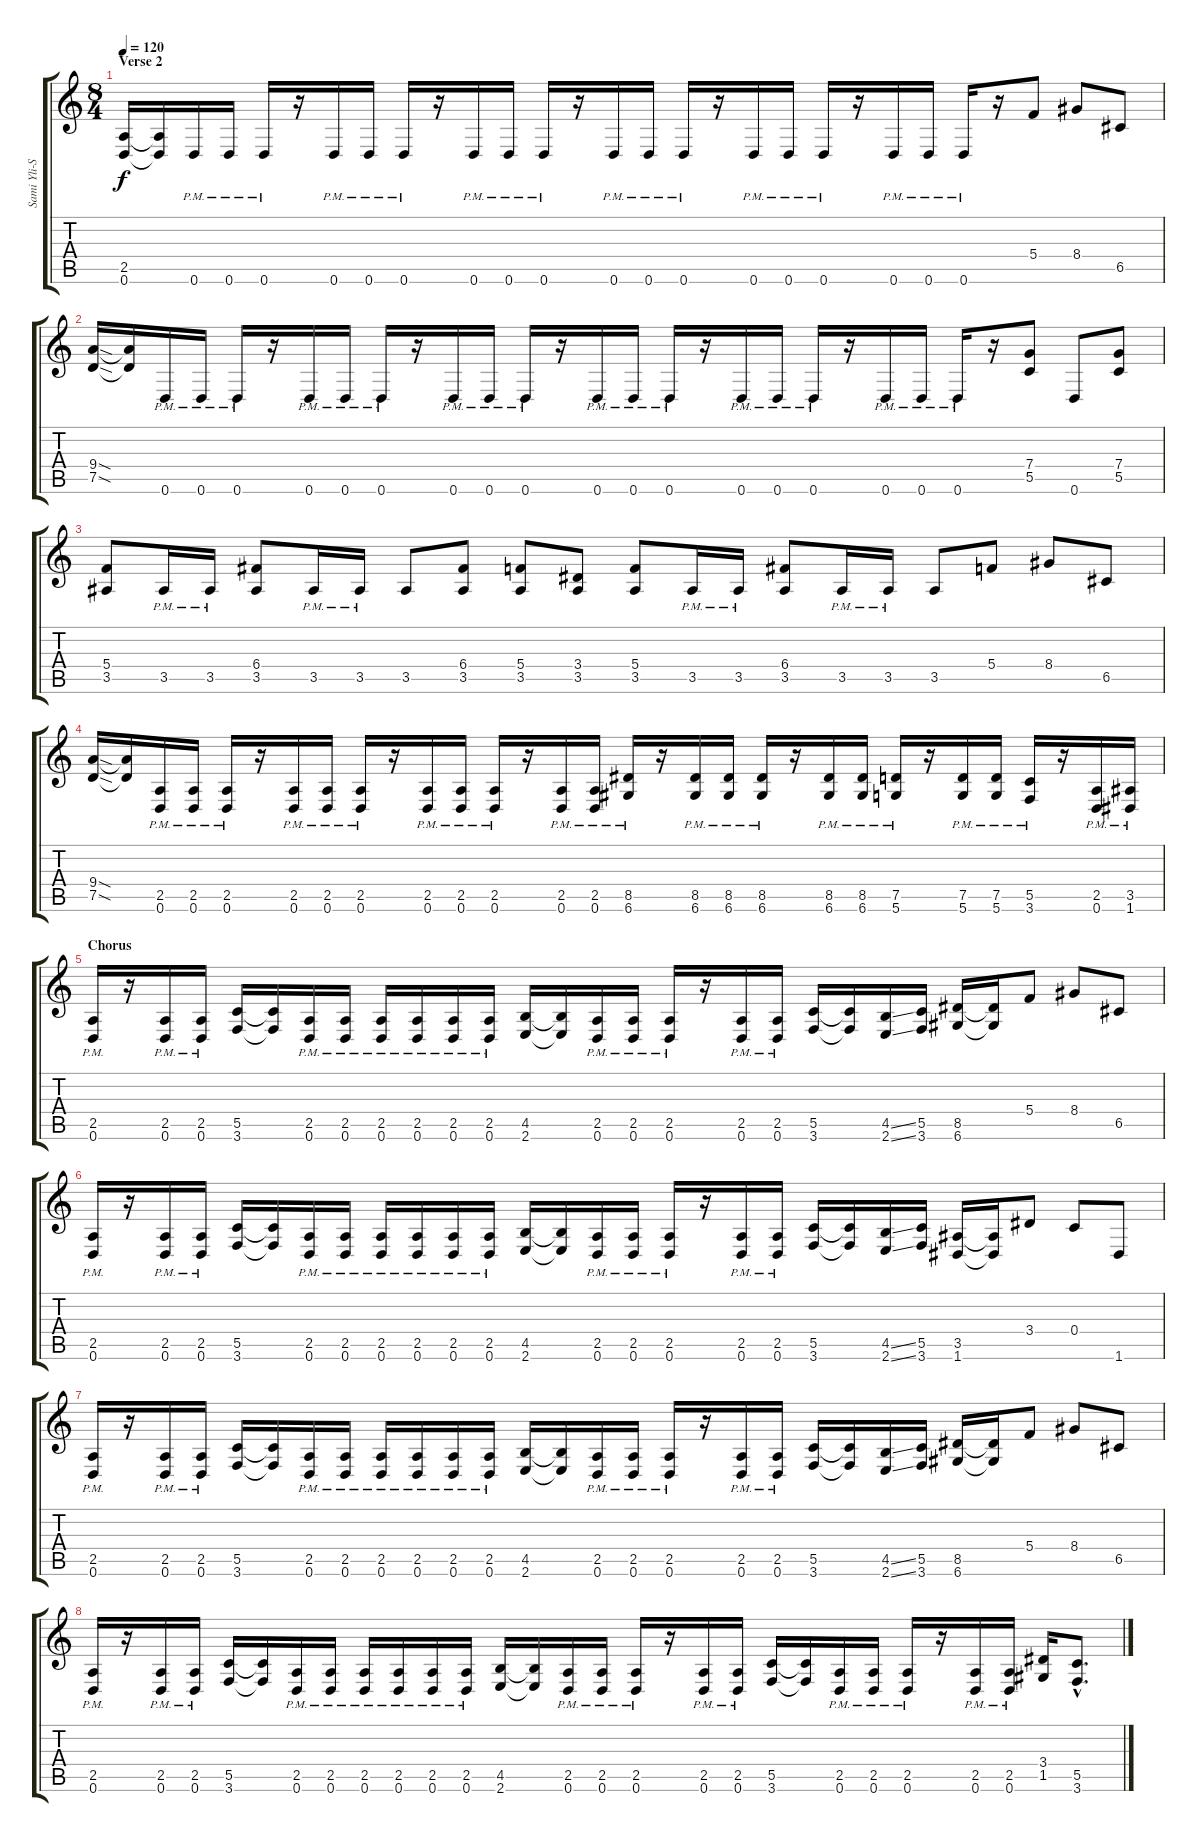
\track ("Sami Yli-Sirniö" "Sami Yli-S") {instrument distortionguitar}
\staff {score tabs}
\tuning (D4 A3 F3 C3 G2 D2) {hide}
\ts (8 4)
\section ("" "Verse 2")
\tempo 120
\clef g2
\ks c
(2.5 0.6).16{dy f} (2.5{t} 0.6{t}).16 0.6{pm}.16 0.6{pm}.16 0.6{pm}.16 r.16 0.6{pm}.16 0.6{pm}.16 0.6{pm}.16 r.16 0.6{pm}.16 0.6{pm}.16 0.6{pm}.16 r.16 0.6{pm}.16 0.6{pm}.16 0.6{pm}.16 r.16 0.6{pm}.16 0.6{pm}.16 0.6{pm}.16 r.16 0.6{pm}.16 0.6{pm}.16 0.6{pm}.16 r.16 5.4.8 8.4.8 6.5.8 |
(9.4{sod} 7.5{sod}).16 (9.4{t} 7.5{t}).16 0.6{pm}.16 0.6{pm}.16 0.6{pm}.16 r.16 0.6{pm}.16 0.6{pm}.16 0.6{pm}.16 r.16 0.6{pm}.16 0.6{pm}.16 0.6{pm}.16 r.16 0.6{pm}.16 0.6{pm}.16 0.6{pm}.16 r.16 0.6{pm}.16 0.6{pm}.16 0.6{pm}.16 r.16 0.6{pm}.16 0.6{pm}.16 0.6{pm}.16 r.16 (7.4 5.5).8 0.6.8 (7.4 5.5).8 |
(5.4 3.5).8 3.5{pm}.16 3.5{pm}.16 (6.4 3.5).8 3.5{pm}.16 3.5{pm}.16 3.5.8 (6.4 3.5).8 (5.4 3.5).8 (3.4 3.5).8 (5.4 3.5).8 3.5{pm}.16 3.5{pm}.16 (6.4 3.5).8 3.5{pm}.16 3.5{pm}.16 3.5.8 5.4.8 8.4.8 6.5.8 |
(9.4{sod} 7.5{sod}).16 (9.4{t} 7.5{t}).16 (2.5{pm} 0.6{pm}).16 (2.5{pm} 0.6{pm}).16 (2.5{pm} 0.6{pm}).16 r.16 (2.5{pm} 0.6{pm}).16 (2.5{pm} 0.6{pm}).16 (2.5{pm} 0.6{pm}).16 r.16 (2.5{pm} 0.6{pm}).16 (2.5{pm} 0.6{pm}).16 (2.5{pm} 0.6{pm}).16 r.16 (2.5{pm} 0.6{pm}).16 (2.5{pm} 0.6{pm}).16 (8.5{pm} 6.6{pm}).16 r.16 (8.5{pm} 6.6{pm}).16 (8.5{pm} 6.6{pm}).16 (8.5{pm} 6.6{pm}).16 r.16 (8.5{pm} 6.6{pm}).16 (8.5{pm} 6.6{pm}).16 (7.5{pm} 5.6{pm}).16 r.16 (7.5{pm} 5.6{pm}).16 (7.5{pm} 5.6{pm}).16 (5.5{pm} 3.6{pm}).16 r.16 (2.5{pm} 0.6{pm}).16 (3.5{pm} 1.6{pm}).16 |
\section ("" "Chorus")
(2.5{pm} 0.6{pm}).16 r.16 (2.5{pm} 0.6{pm}).16 (2.5{pm} 0.6{pm}).16 (5.5 3.6).16 (5.5{t} 3.6{t}).16 (2.5{pm} 0.6{pm}).16 (2.5{pm} 0.6{pm}).16 (2.5{pm} 0.6{pm}).16 (2.5{pm} 0.6{pm}).16 (2.5{pm} 0.6{pm}).16 (2.5{pm} 0.6{pm}).16 (4.5 2.6).16 (4.5{t} 2.6{t}).16 (2.5{pm} 0.6{pm}).16 (2.5{pm} 0.6{pm}).16 (2.5{pm} 0.6{pm}).16 r.16 (2.5{pm} 0.6{pm}).16 (2.5{pm} 0.6{pm}).16 (5.5 3.6).16 (5.5{t} 3.6{t}).16 (4.5{ss} 2.6{ss}).16 (5.5 3.6).16 (8.5 6.6).16 (8.5{t} 6.6{t}).16 5.4.8 8.4.8 6.5.8 |
(2.5{pm} 0.6{pm}).16 r.16 (2.5{pm} 0.6{pm}).16 (2.5{pm} 0.6{pm}).16 (5.5 3.6).16 (5.5{t} 3.6{t}).16 (2.5{pm} 0.6{pm}).16 (2.5{pm} 0.6{pm}).16 (2.5{pm} 0.6{pm}).16 (2.5{pm} 0.6{pm}).16 (2.5{pm} 0.6{pm}).16 (2.5{pm} 0.6{pm}).16 (4.5 2.6).16 (4.5{t} 2.6{t}).16 (2.5{pm} 0.6{pm}).16 (2.5{pm} 0.6{pm}).16 (2.5{pm} 0.6{pm}).16 r.16 (2.5{pm} 0.6{pm}).16 (2.5{pm} 0.6{pm}).16 (5.5 3.6).16 (5.5{t} 3.6{t}).16 (4.5{ss} 2.6{ss}).16 (5.5 3.6).16 (3.5 1.6).16 (3.5{t} 1.6{t}).16 3.4.8 0.4.8 1.6.8 |
(2.5{pm} 0.6{pm}).16 r.16 (2.5{pm} 0.6{pm}).16 (2.5{pm} 0.6{pm}).16 (5.5 3.6).16 (5.5{t} 3.6{t}).16 (2.5{pm} 0.6{pm}).16 (2.5{pm} 0.6{pm}).16 (2.5{pm} 0.6{pm}).16 (2.5{pm} 0.6{pm}).16 (2.5{pm} 0.6{pm}).16 (2.5{pm} 0.6{pm}).16 (4.5 2.6).16 (4.5{t} 2.6{t}).16 (2.5{pm} 0.6{pm}).16 (2.5{pm} 0.6{pm}).16 (2.5{pm} 0.6{pm}).16 r.16 (2.5{pm} 0.6{pm}).16 (2.5{pm} 0.6{pm}).16 (5.5 3.6).16 (5.5{t} 3.6{t}).16 (4.5{ss} 2.6{ss}).16 (5.5 3.6).16 (8.5 6.6).16 (8.5{t} 6.6{t}).16 5.4.8 8.4.8 6.5.8 |
(2.5{pm} 0.6{pm}).16 r.16 (2.5{pm} 0.6{pm}).16 (2.5{pm} 0.6{pm}).16 (5.5 3.6).16 (5.5{t} 3.6{t}).16 (2.5{pm} 0.6{pm}).16 (2.5{pm} 0.6{pm}).16 (2.5{pm} 0.6{pm}).16 (2.5{pm} 0.6{pm}).16 (2.5{pm} 0.6{pm}).16 (2.5{pm} 0.6{pm}).16 (4.5 2.6).16 (4.5{t} 2.6{t}).16 (2.5{pm} 0.6{pm}).16 (2.5{pm} 0.6{pm}).16 (2.5{pm} 0.6{pm}).16 r.16 (2.5{pm} 0.6{pm}).16 (2.5{pm} 0.6{pm}).16 (5.5 3.6).16 (5.5{t} 3.6{t}).16 (2.5{pm} 0.6{pm}).16 (2.5{pm} 0.6{pm}).16 (2.5{pm} 0.6{pm}).16 r.16 (2.5{pm} 0.6{pm}).16 (2.5{pm} 0.6{pm}).16 (3.4 1.5).16 (5.5{hac} 3.6{hac}).8{d}
